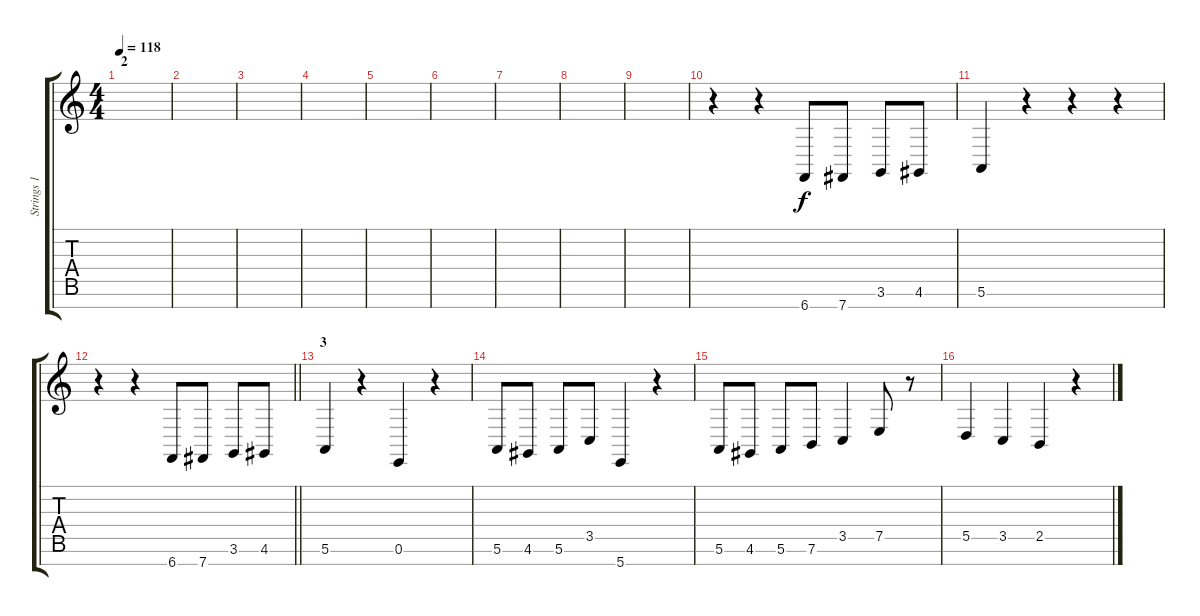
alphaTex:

\track ("Strings 1" "Strings 1") {instrument stringensemble1}
\staff {score tabs}
\tuning (E4 B3 G3 D3 A2 E2 B1) {hide}
\ts (4 4)
\section ("" "2")
\tempo 118
\clef g2
\ks c
|
|
|
|
|
|
|
|
|
r.4 r.4 6.7.8 7.7.8 3.6.8 4.6.8 |
5.6.4 r.4 r.4 r.4 |
\barLineRight lightlight
r.4 r.4 6.7.8 7.7.8 3.6.8 4.6.8 |
\section ("" "3")
5.6.4 r.4 0.6.4 r.4 |
5.6.8 4.6.8 5.6.8 3.5.8 5.7.4 r.4 |
5.6.8 4.6.8 5.6.8 7.6.8 3.5.4 7.5.8 r.8 |
5.5.4 3.5.4 2.5.4 r.4
